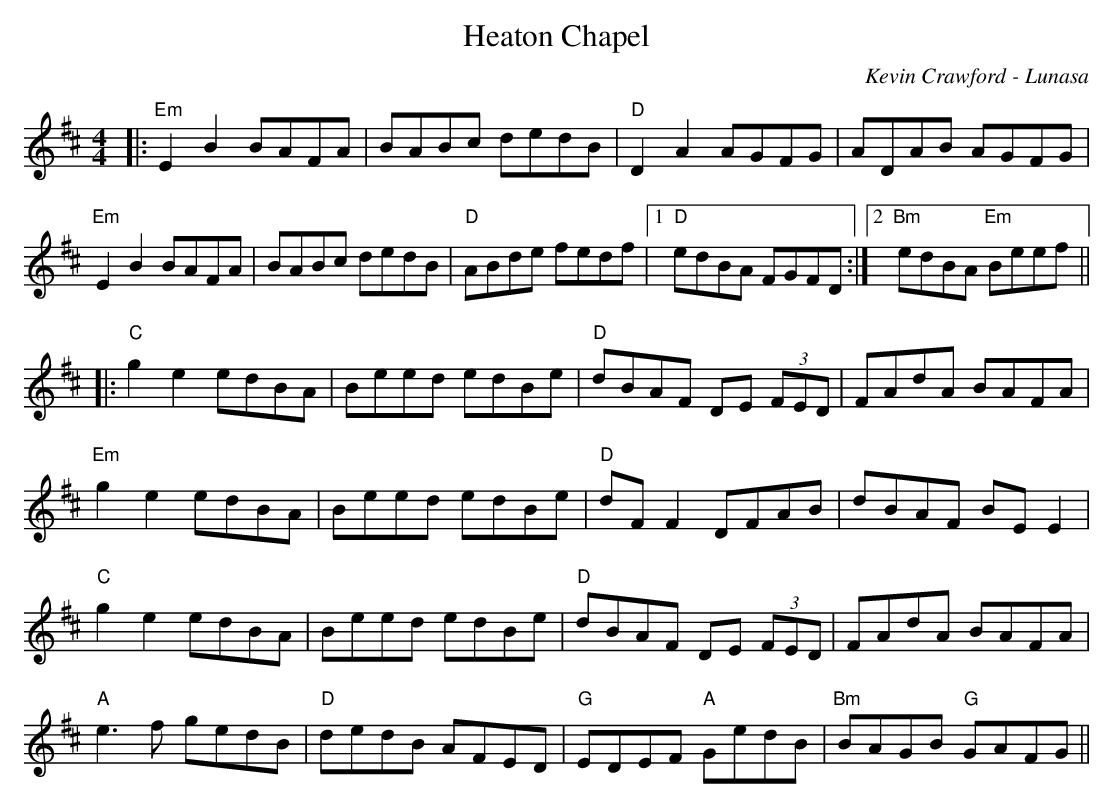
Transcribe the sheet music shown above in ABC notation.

X:1
T: Heaton Chapel
C: Kevin Crawford - Lunasa
M: 4/4
L: 1/8
K: Edor
|:"Em"E2B2 BAFA|BABc dedB|"D"D2A2 AGFG|ADAB AGFG|
"Em"E2B2 BAFA|BABc dedB|"D"ABde fedf|1"D"edBA FGFD:|2"Bm"edBA "Em"Beef||
|:"C"g2e2 edBA|Beed edBe|"D"dBAF DE (3FED|FAdA BAFA|
"Em"g2e2 edBA|Beed edBe|"D"dF F2 DFAB|dBAF BEE2|
"C"g2e2 edBA|Beed edBe|"D"dBAF DE (3FED|FAdA BAFA|
"A"e3f gedB | "D"dedB AFED | "G"EDEF "A"GedB | "Bm"BAGB "G"GAFG ||
